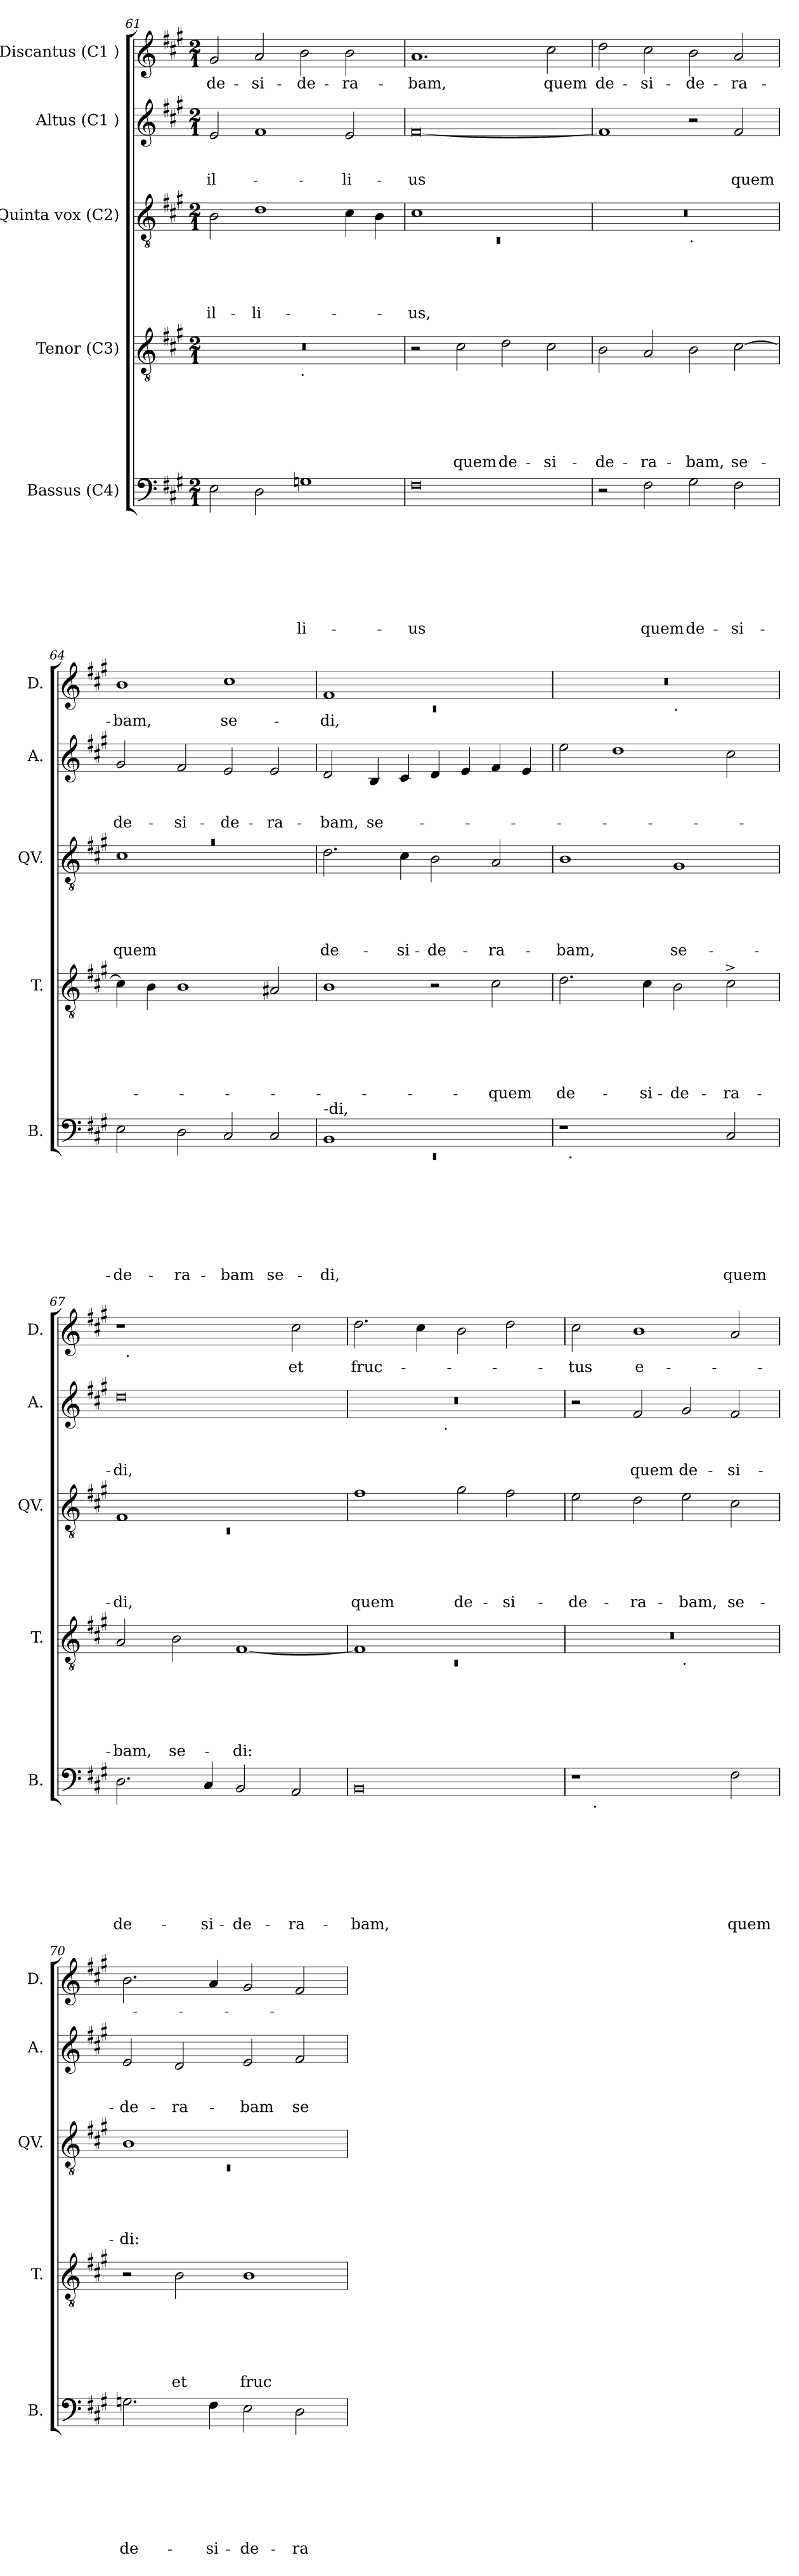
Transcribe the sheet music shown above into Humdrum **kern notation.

**kern	**text	**text	**text	**text	**text	**text	**text	**text	**kern	**text	**text	**text	**text	**text	**text	**kern	**text	**text	**text	**text	**text	**kern	**text	**text	**text	**kern	**text
*part5	*part5	*part5	*part5	*part5	*part5	*part5	*part5	*part5	*part4	*part4	*part4	*part4	*part4	*part4	*part4	*part3	*part3	*part3	*part3	*part3	*part3	*part2	*part2	*part2	*part2	*part1	*part1
*staff5	*staff5	*staff5	*staff5	*staff5	*staff5	*staff5	*staff5	*staff5	*staff4	*staff4	*staff4	*staff4	*staff4	*staff4	*staff4	*staff3	*staff3	*staff3	*staff3	*staff3	*staff3	*staff2	*staff2	*staff2	*staff2	*staff1	*staff1
*I"Bassus (C4)	*	*	*	*	*	*	*	*	*I"Tenor (C3)	*	*	*	*	*	*	*I"Quinta vox (C2)	*	*	*	*	*	*I"Altus (C1 )	*	*	*	*I"Discantus (C1 )	*
*I'B.	*	*	*	*	*	*	*	*	*I'T.	*	*	*	*	*	*	*I'QV.	*	*	*	*	*	*I'A.	*	*	*	*I'D.	*
!!LO:PB:g=z
*clefF4	*	*	*	*	*	*	*	*	*clefGv2	*	*	*	*	*	*	*clefGv2	*	*	*	*	*	*clefG2	*	*	*	*clefG2	*
*k[f#c#g#]	*	*	*	*	*	*	*	*	*k[f#c#g#]	*	*	*	*	*	*	*k[f#c#g#]	*	*	*	*	*	*k[f#c#g#]	*	*	*	*k[f#c#g#]	*
*A:	*	*	*	*	*	*	*	*	*A:	*	*	*	*	*	*	*A:	*	*	*	*	*	*A:	*	*	*	*A:	*
*M2/1	*	*	*	*	*	*	*	*	*M2/1	*	*	*	*	*	*	*M2/1	*	*	*	*	*	*M2/1	*	*	*	*M2/1	*
=61	=61	=61	=61	=61	=61	=61	=61	=61	=61	=61	=61	=61	=61	=61	=61	=61	=61	=61	=61	=61	=61	=61	=61	=61	=61	=61	=61
!	!	!	!	!	!	!	!	!	!	!	!	!	!	!	!	!	!	!	!	!	!LO:LY:b	!	!	!	!LO:LY:b	!	!LO:LY:b
*	*	*	*	*	*	*	*	*	*^	*	*	*	*	*	*	*	*	*	*	*	*	*	*	*	*	*	*
2E\	.	.	.	.	.	.	.	.	0r	1ryy	.	.	.	.	.	.	2B\	.	.	.	.	il-	2e/	.	.	il-	2g#/	de-
!	!	!	!	!	!	!	!	!	!	!	!	!	!	!	!	!	!	!	!	!	!	!LO:LY:b:rj	!	!	!	!	!	!LO:LY:b
2D\	.	.	.	.	.	.	.	.	.	.	.	.	.	.	.	.	1d	.	.	.	.	-li-	1f#	.	.	.	2a/	-si-
!	!	!	!	!	!	!	!	!	!	!LO:TX:b:t=.	!	!	!	!	!	!	!	!	!	!	!	!	!	!	!	!	!	!
!	!	!	!	!	!	!	!	!LO:LY:b:rj	!	!	!	!	!	!	!	!	!	!	!	!	!	!	!	!	!	!	!	!LO:LY:b
1G	.	.	.	.	.	.	.	-li-	.	1ryy	.	.	.	.	.	.	.	.	.	.	.	.	.	.	.	.	2b\	-de-
!	!	!	!	!	!	!	!	!	!	!	!	!	!	!	!	!	!	!	!	!	!	!	!	!	!	!LO:LY:b	!	!LO:LY:b
.	.	.	.	.	.	.	.	.	.	.	.	.	.	.	.	.	4c#\	.	.	.	.	.	2e/	.	.	-li-	2b\	-ra-
.	.	.	.	.	.	.	.	.	.	.	.	.	.	.	.	.	4B\	.	.	.	.	.	.	.	.	.	.	.
=62	=62	=62	=62	=62	=62	=62	=62	=62	=62	=62	=62	=62	=62	=62	=62	=62	=62	=62	=62	=62	=62	=62	=62	=62	=62	=62	=62	=62
*	*	*	*	*	*	*	*	*	*	*	*	*	*	*	*	*	*^	*	*	*	*	*	*	*	*	*	*	*
!	!	!	!	!	!	!	!	!LO:LY:b:rj	!	!	!	!	!	!	!	!	!	!LO:N:vis=1	!	!	!	!	!LO:LY:b	!	!	!	!LO:LY:b	!	!LO:LY:b
*	*	*	*	*	*	*	*	*	*v	*v	*	*	*	*	*	*	*	*	*	*	*	*	*	*	*	*	*	*	*
0F#	.	.	.	.	.	.	.	-us	2r	.	.	.	.	.	.	1c#	0rC	.	.	.	.	-us,	[<0f#	.	.	-us	1.a	-bam,
!	!	!	!	!	!	!	!	!	!	!	!	!	!	!	!LO:LY:b	!	!	!	!	!	!	!	!	!	!	!	!	!
.	.	.	.	.	.	.	.	.	2c#\	.	.	.	.	.	quem	.	.	.	.	.	.	.	.	.	.	.	.	.
!	!	!	!	!	!	!	!	!	!	!	!	!	!	!	!LO:LY:b	!	!	!	!	!	!	!	!	!	!	!	!	!
.	.	.	.	.	.	.	.	.	2d\	.	.	.	.	.	de-	1ryy	.	.	.	.	.	.	.	.	.	.	.	.
!	!	!	!	!	!	!	!	!	!	!	!	!	!	!	!LO:LY:b	!	!	!	!	!	!	!	!	!	!	!	!	!LO:LY:b
.	.	.	.	.	.	.	.	.	2c#\	.	.	.	.	.	-si-	.	.	.	.	.	.	.	.	.	.	.	2cc#\	quem
=63	=63	=63	=63	=63	=63	=63	=63	=63	=63	=63	=63	=63	=63	=63	=63	=63	=63	=63	=63	=63	=63	=63	=63	=63	=63	=63	=63	=63
!	!	!	!	!	!	!	!	!	!	!	!	!	!	!	!LO:LY:b	!	!	!	!	!	!	!	!	!	!	!	!	!LO:LY:b
2r	.	.	.	.	.	.	.	.	2B\	.	.	.	.	.	-de-	0r	1ryy	.	.	.	.	.	1f#]	.	.	.	2dd\	de-
!	!	!	!	!	!	!	!	!LO:LY:b	!	!	!	!	!	!	!LO:LY:b	!	!	!	!	!	!	!	!	!	!	!	!	!LO:LY:b
2F#\	.	.	.	.	.	.	.	quem	2A/	.	.	.	.	.	-ra-	.	.	.	.	.	.	.	.	.	.	.	2cc#\	-si-
!	!	!	!	!	!	!	!	!	!	!	!	!	!	!	!	!	!LO:TX:b:t=.	!	!	!	!	!	!	!	!	!	!	!
!	!	!	!	!	!	!	!	!LO:LY:b	!	!	!	!	!	!	!LO:LY:b	!	!	!	!	!	!	!	!	!	!	!	!	!LO:LY:b
2G#\	.	.	.	.	.	.	.	de-	2B\	.	.	.	.	.	-bam,	.	1ryy	.	.	.	.	.	2r	.	.	.	2b\	-de-
!	!	!	!	!	!	!	!	!LO:LY:b	!	!	!	!	!	!	!LO:LY:b	!	!	!	!	!	!	!	!	!	!	!LO:LY:b	!	!LO:LY:b
2F#\	.	.	.	.	.	.	.	-si-	[>2c#\	.	.	.	.	.	se-	.	.	.	.	.	.	.	2f#/	.	.	quem	2a/	-ra-
=64	=64	=64	=64	=64	=64	=64	=64	=64	=64	=64	=64	=64	=64	=64	=64	=64	=64	=64	=64	=64	=64	=64	=64	=64	=64	=64	=64	=64
!	!	!	!	!	!	!	!	!LO:LY:b	!	!	!	!	!	!	!	!LO:N:vis=1	!	!	!	!	!	!LO:LY:b	!	!	!	!LO:LY:b	!	!LO:LY:b
2E\	.	.	.	.	.	.	.	-de-	4c#\]	.	.	.	.	.	.	0ra	1c#	.	.	.	.	quem	2g#/	.	.	de-	1b	-bam,
.	.	.	.	.	.	.	.	.	4B\	.	.	.	.	.	.	.	.	.	.	.	.	.	.	.	.	.	.	.
!	!	!	!	!	!	!	!	!LO:LY:b	!	!	!	!	!	!	!	!	!	!	!	!	!	!	!	!	!	!LO:LY:b	!	!
2D\	.	.	.	.	.	.	.	-ra-	1B	.	.	.	.	.	.	.	.	.	.	.	.	.	2f#/	.	.	-si-	.	.
!	!	!	!	!	!	!	!	!LO:LY:b	!	!	!	!	!	!	!	!	!	!	!	!	!	!	!	!	!	!LO:LY:b	!	!LO:LY:b
2C#/	.	.	.	.	.	.	.	-bam	.	.	.	.	.	.	.	.	1ryy	.	.	.	.	.	2e/	.	.	-de-	1cc#	se-
!	!	!	!	!	!	!	!	!LO:LY:b	!	!	!	!	!	!	!	!	!	!	!	!	!	!	!	!	!	!LO:LY:b	!	!
2C#/	.	.	.	.	.	.	.	se-	2A#/	.	.	.	.	.	.	.	.	.	.	.	.	.	2e/	.	.	-ra-	.	.
*	*	*	*	*	*	*	*	*	*	*	*	*	*	*	*	*v	*v	*	*	*	*	*	*	*	*	*	*	*
!!LO:LB:g=z
=65	=65	=65	=65	=65	=65	=65	=65	=65	=65	=65	=65	=65	=65	=65	=65	=65	=65	=65	=65	=65	=65	=65	=65	=65	=65	=65	=65
*^	*	*	*	*	*	*	*	*	*	*	*	*	*	*	*	*	*	*	*	*	*	*	*	*	*	*^	*
!LO:TX:a:t=-di,	!	!	!	!	!	!	!	!	!	!	!	!	!	!	!	!	!	!	!	!	!	!	!	!	!	!	!	!	!
!	!LO:N:vis=1	!	!	!	!	!	!	!	!LO:LY:b	!	!	!	!	!	!	!	!	!	!	!	!	!LO:LY:b	!	!	!	!LO:LY:b	!	!LO:N:vis=1	!LO:LY:b
1BB	0rEE	.	.	.	.	.	.	.	-di,	1B	.	.	.	.	.	.	2.d\	.	.	.	.	de-	2d/	.	.	-bam,	1f#	0rc	-di,
!	!	!	!	!	!	!	!	!	!	!	!	!	!	!	!	!	!	!	!	!	!	!	!	!	!	!LO:LY:b	!	!	!
.	.	.	.	.	.	.	.	.	.	.	.	.	.	.	.	.	.	.	.	.	.	.	4B/	.	.	se-	.	.	.
!	!	!	!	!	!	!	!	!	!	!	!	!	!	!	!	!	!	!	!	!	!	!LO:LY:b	!	!	!	!	!	!	!
.	.	.	.	.	.	.	.	.	.	.	.	.	.	.	.	.	4c#\	.	.	.	.	-si-	4c#/	.	.	.	.	.	.
!	!	!	!	!	!	!	!	!	!	!	!	!	!	!	!	!	!	!	!	!	!	!LO:LY:b	!	!	!	!	!	!	!
1ryy	.	.	.	.	.	.	.	.	.	2r	.	.	.	.	.	.	2B\	.	.	.	.	-de-	4d/	.	.	.	1ryy	.	.
.	.	.	.	.	.	.	.	.	.	.	.	.	.	.	.	.	.	.	.	.	.	.	4e/	.	.	.	.	.	.
!	!	!	!	!	!	!	!	!	!	!	!	!	!	!	!	!LO:LY:b	!	!	!	!	!	!LO:LY:b	!	!	!	!	!	!	!
.	.	.	.	.	.	.	.	.	.	2c#\	.	.	.	.	.	-quem	2A/	.	.	.	.	-ra-	4f#/	.	.	.	.	.	.
.	.	.	.	.	.	.	.	.	.	.	.	.	.	.	.	.	.	.	.	.	.	.	4e/	.	.	.	.	.	.
=66	=66	=66	=66	=66	=66	=66	=66	=66	=66	=66	=66	=66	=66	=66	=66	=66	=66	=66	=66	=66	=66	=66	=66	=66	=66	=66	=66	=66	=66
!	!	!	!	!	!	!	!	!	!	!	!	!	!	!	!	!LO:LY:b	!	!	!	!	!	!LO:LY:b	!	!	!	!	!	!	!
1r	32ryy	.	.	.	.	.	.	.	.	2.d\	.	.	.	.	.	de-	1B	.	.	.	.	-bam,	2ee\	.	.	.	0r	1ryy	.
!	!LO:TX:b:t=.	!	!	!	!	!	!	!	!	!	!	!	!	!	!	!	!	!	!	!	!	!	!	!	!	!	!	!	!
.	1ryy	.	.	.	.	.	.	.	.	.	.	.	.	.	.	.	.	.	.	.	.	.	.	.	.	.	.	.	.
.	.	.	.	.	.	.	.	.	.	.	.	.	.	.	.	.	.	.	.	.	.	.	1dd	.	.	.	.	.	.
!	!	!	!	!	!	!	!	!	!	!	!	!	!	!	!	!LO:LY:b	!	!	!	!	!	!	!	!	!	!	!	!	!
.	.	.	.	.	.	.	.	.	.	4c#\	.	.	.	.	.	-si-	.	.	.	.	.	.	.	.	.	.	.	.	.
!	!	!	!	!	!	!	!	!	!	!	!	!	!	!	!	!	!	!	!	!	!	!	!	!	!	!	!	!LO:TX:b:t=.	!
!	!	!	!	!	!	!	!	!	!	!	!	!	!	!	!	!LO:LY:b	!	!	!	!	!	!LO:LY:b	!	!	!	!	!	!	!
2ryy	.	.	.	.	.	.	.	.	.	2B\	.	.	.	.	.	-de-	1G#	.	.	.	.	se-	.	.	.	.	.	1ryy	.
.	2ryy	.	.	.	.	.	.	.	.	.	.	.	.	.	.	.	.	.	.	.	.	.	.	.	.	.	.	.	.
!	!	!	!	!	!	!	!	!	!LO:LY:b	!	!	!	!	!	!	!LO:LY:b	!	!	!	!	!	!	!	!	!	!	!	!	!
2C#/	.	.	.	.	.	.	.	.	quem	2c#^>\	.	.	.	.	.	-ra-	.	.	.	.	.	.	2cc#\	.	.	.	.	.	.
.	4...ryy	.	.	.	.	.	.	.	.	.	.	.	.	.	.	.	.	.	.	.	.	.	.	.	.	.	.	.	.
=67	=67	=67	=67	=67	=67	=67	=67	=67	=67	=67	=67	=67	=67	=67	=67	=67	=67	=67	=67	=67	=67	=67	=67	=67	=67	=67	=67	=67	=67
*	*	*	*	*	*	*	*	*	*	*	*	*	*	*	*	*	*^	*	*	*	*	*	*	*	*	*	*	*	*
!	!	!	!	!	!	!	!	!	!LO:LY:b	!	!	!	!	!	!	!LO:LY:b	!	!LO:N:vis=1	!	!	!	!	!LO:LY:b	!	!	!	!LO:LY:b	!	!	!
*v	*v	*	*	*	*	*	*	*	*	*	*	*	*	*	*	*	*	*	*	*	*	*	*	*	*	*	*	*	*	*
2.D\	.	.	.	.	.	.	.	de-	2A/	.	.	.	.	.	-bam,	1F#	0rC	.	.	.	.	-di,	0dd	.	.	-di,	1r	32ryy	.
!	!	!	!	!	!	!	!	!	!	!	!	!	!	!	!	!	!	!	!	!	!	!	!	!	!	!	!	!LO:TX:b:t=.	!
.	.	.	.	.	.	.	.	.	.	.	.	.	.	.	.	.	.	.	.	.	.	.	.	.	.	.	.	1ryy	.
!	!	!	!	!	!	!	!	!	!	!	!	!	!	!	!LO:LY:b	!	!	!	!	!	!	!	!	!	!	!	!	!	!
.	.	.	.	.	.	.	.	.	2B\	.	.	.	.	.	se-	.	.	.	.	.	.	.	.	.	.	.	.	.	.
!	!	!	!	!	!	!	!	!LO:LY:b	!	!	!	!	!	!	!	!	!	!	!	!	!	!	!	!	!	!	!	!	!
4C#/	.	.	.	.	.	.	.	-si-	.	.	.	.	.	.	.	.	.	.	.	.	.	.	.	.	.	.	.	.	.
!	!	!	!	!	!	!	!	!LO:LY:b	!	!	!	!	!	!	!LO:LY:b	!	!	!	!	!	!	!	!	!	!	!	!	!	!
2BB/	.	.	.	.	.	.	.	-de-	[<1F#	.	.	.	.	.	-di:	1ryy	.	.	.	.	.	.	.	.	.	.	2ryy	.	.
.	.	.	.	.	.	.	.	.	.	.	.	.	.	.	.	.	.	.	.	.	.	.	.	.	.	.	.	2ryy	.
!	!	!	!	!	!	!	!	!LO:LY:b	!	!	!	!	!	!	!	!	!	!	!	!	!	!	!	!	!	!	!	!	!LO:LY:b
2AA/	.	.	.	.	.	.	.	-ra-	.	.	.	.	.	.	.	.	.	.	.	.	.	.	.	.	.	.	2cc#\	.	et
.	.	.	.	.	.	.	.	.	.	.	.	.	.	.	.	.	.	.	.	.	.	.	.	.	.	.	.	4...ryy	.
=68	=68	=68	=68	=68	=68	=68	=68	=68	=68	=68	=68	=68	=68	=68	=68	=68	=68	=68	=68	=68	=68	=68	=68	=68	=68	=68	=68	=68	=68
*	*	*	*	*	*	*	*	*	*^	*	*	*	*	*	*	*	*	*	*	*	*	*	*	*	*	*	*	*	*
!	!	!	!	!	!	!	!	!LO:LY:b	!	!LO:N:vis=1	!	!	!	!	!	!	!	!	!	!	!	!	!LO:LY:b	!	!	!	!	!	!	!LO:LY:b
*	*	*	*	*	*	*	*	*	*	*	*	*	*	*	*	*	*v	*v	*	*	*	*	*	*^	*	*	*	*v	*v	*
0BB	.	.	.	.	.	.	.	-bam,	1F#]	0rC	.	.	.	.	.	.	1f#	.	.	.	.	quem	0r	2...ryy	.	.	.	2.dd\	fruc-
.	.	.	.	.	.	.	.	.	.	.	.	.	.	.	.	.	.	.	.	.	.	.	.	.	.	.	.	4cc#\	.
!	!	!	!	!	!	!	!	!	!	!	!	!	!	!	!	!	!	!	!	!	!	!	!	!LO:TX:b:t=.	!	!	!	!	!
.	.	.	.	.	.	.	.	.	.	.	.	.	.	.	.	.	.	.	.	.	.	.	.	1ryy	.	.	.	.	.
!	!	!	!	!	!	!	!	!	!	!	!	!	!	!	!	!	!	!	!	!	!	!LO:LY:b	!	!	!	!	!	!	!
.	.	.	.	.	.	.	.	.	1ryy	.	.	.	.	.	.	.	2g#\	.	.	.	.	de-	.	.	.	.	.	2b\	.
!	!	!	!	!	!	!	!	!	!	!	!	!	!	!	!	!	!	!	!	!	!	!LO:LY:b	!	!	!	!	!	!	!
.	.	.	.	.	.	.	.	.	.	.	.	.	.	.	.	.	2f#\	.	.	.	.	-si-	.	.	.	.	.	2dd\	.
.	.	.	.	.	.	.	.	.	.	.	.	.	.	.	.	.	.	.	.	.	.	.	.	16ryy	.	.	.	.	.
!!LO:LB:g=z
=69	=69	=69	=69	=69	=69	=69	=69	=69	=69	=69	=69	=69	=69	=69	=69	=69	=69	=69	=69	=69	=69	=69	=69	=69	=69	=69	=69	=69	=69
!	!	!	!	!	!	!	!	!	!	!	!	!	!	!	!	!	!	!	!	!	!	!LO:LY:b	!	!	!	!	!	!	!LO:LY:b
*^	*	*	*	*	*	*	*	*	*	*	*	*	*	*	*	*	*	*	*	*	*	*	*v	*v	*	*	*	*	*
1r	8ryy	.	.	.	.	.	.	.	.	0r	1ryy	.	.	.	.	.	.	2e\	.	.	.	.	-de-	2r	.	.	.	2cc#\	-tus
!	!LO:TX:b:t=.	!	!	!	!	!	!	!	!	!	!	!	!	!	!	!	!	!	!	!	!	!	!	!	!	!	!	!	!
.	1...ryy	.	.	.	.	.	.	.	.	.	.	.	.	.	.	.	.	.	.	.	.	.	.	.	.	.	.	.	.
!	!	!	!	!	!	!	!	!	!	!	!	!	!	!	!	!	!	!	!	!	!	!	!LO:LY:b	!	!	!	!LO:LY:b	!	!LO:LY:b:rj
.	.	.	.	.	.	.	.	.	.	.	.	.	.	.	.	.	.	2d\	.	.	.	.	-ra-	2f#/	.	.	quem	1b	e-
!	!	!	!	!	!	!	!	!	!	!	!LO:TX:b:t=.	!	!	!	!	!	!	!	!	!	!	!	!	!	!	!	!	!	!
!	!	!	!	!	!	!	!	!	!	!	!	!	!	!	!	!	!	!	!	!	!	!	!LO:LY:b	!	!	!	!LO:LY:b	!	!
2ryy	.	.	.	.	.	.	.	.	.	.	1ryy	.	.	.	.	.	.	2e\	.	.	.	.	-bam,	2g#/	.	.	de-	.	.
!	!	!	!	!	!	!	!	!	!LO:LY:b	!	!	!	!	!	!	!	!	!	!	!	!	!	!LO:LY:b	!	!	!	!LO:LY:b	!	!
2F#\	.	.	.	.	.	.	.	.	quem	.	.	.	.	.	.	.	.	2c#\	.	.	.	.	se-	2f#/	.	.	-si-	2a/	.
=70	=70	=70	=70	=70	=70	=70	=70	=70	=70	=70	=70	=70	=70	=70	=70	=70	=70	=70	=70	=70	=70	=70	=70	=70	=70	=70	=70	=70	=70
*	*	*	*	*	*	*	*	*	*	*	*	*	*	*	*	*	*	*^	*	*	*	*	*	*	*	*	*	*	*
!	!	!	!	!	!	!	!	!	!LO:LY:b	!	!	!	!	!	!	!	!	!	!LO:N:vis=1	!	!	!	!	!LO:LY:b	!	!	!	!LO:LY:b	!	!
*v	*v	*	*	*	*	*	*	*	*	*	*	*	*	*	*	*	*	*	*	*	*	*	*	*	*	*	*	*	*	*
*	*	*	*	*	*	*	*	*	*v	*v	*	*	*	*	*	*	*	*	*	*	*	*	*	*	*	*	*	*	*
2.G\	.	.	.	.	.	.	.	de-	2r	.	.	.	.	.	.	1B	0rC	.	.	.	.	-di:	2e/	.	.	-de-	2.b\	.
!	!	!	!	!	!	!	!	!	!	!	!	!	!	!	!LO:LY:b	!	!	!	!	!	!	!	!	!	!	!LO:LY:b	!	!
.	.	.	.	.	.	.	.	.	2B\	.	.	.	.	.	et	.	.	.	.	.	.	.	2d/	.	.	-ra-	.	.
!	!	!	!	!	!	!	!	!LO:LY:b	!	!	!	!	!	!	!	!	!	!	!	!	!	!	!	!	!	!	!	!
4F#\	.	.	.	.	.	.	.	-si-	.	.	.	.	.	.	.	.	.	.	.	.	.	.	.	.	.	.	4a/	.
!	!	!	!	!	!	!	!	!LO:LY:b:rj	!	!	!	!	!	!	!LO:LY:b	!	!	!	!	!	!	!	!	!	!	!LO:LY:b	!	!
2E\	.	.	.	.	.	.	.	-de-	1B	.	.	.	.	.	fruc-	1ryy	.	.	.	.	.	.	2e/	.	.	-bam	2g#/	.
!	!	!	!	!	!	!	!	!LO:LY:b	!	!	!	!	!	!	!	!	!	!	!	!	!	!	!	!	!	!LO:LY:b	!	!
2D\	.	.	.	.	.	.	.	-ra-	.	.	.	.	.	.	.	.	.	.	.	.	.	.	2f#/	.	.	se-	2f#/	.
*	*	*	*	*	*	*	*	*	*	*	*	*	*	*	*	*v	*v	*	*	*	*	*	*	*	*	*	*	*
=	=	=	=	=	=	=	=	=	=	=	=	=	=	=	=	=	=	=	=	=	=	=	=	=	=	=	=
*-	*-	*-	*-	*-	*-	*-	*-	*-	*-	*-	*-	*-	*-	*-	*-	*-	*-	*-	*-	*-	*-	*-	*-	*-	*-	*-	*-
